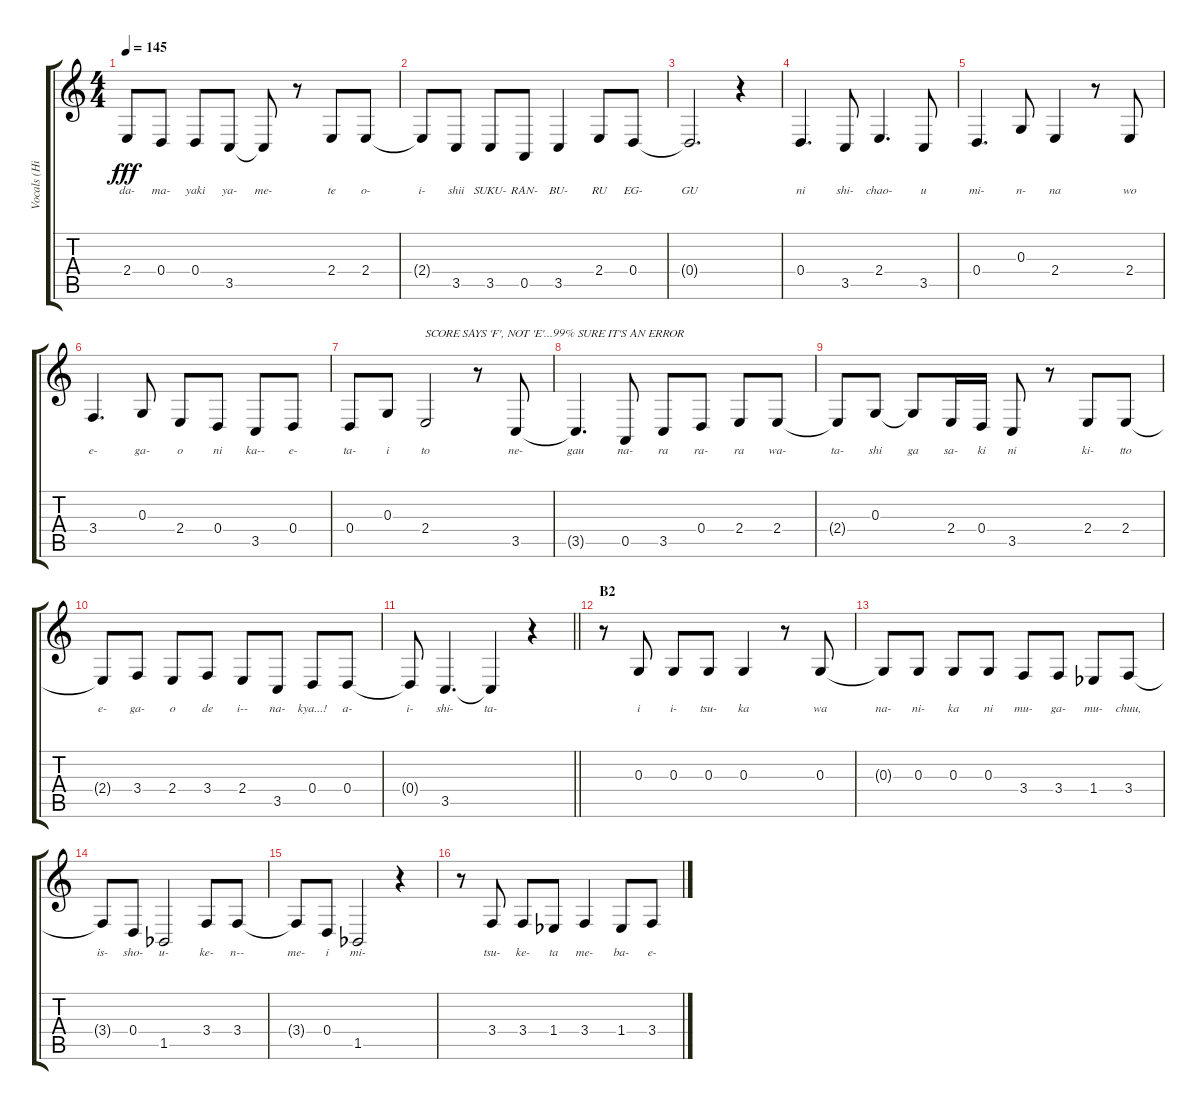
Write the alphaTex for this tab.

\track ("Vocals (Hirasawa Ui)" "Vocals (Hi") {instrument altosax}
\staff {score tabs}
\tuning (E4 B3 G3 D3 A2 E2) {hide}
\ts (4 4)
\tempo 145
\clef g2
\ks c
2.4{t}.8{lyrics (0 "da-") lyrics (1 "") lyrics (2 "") lyrics (3 "") lyrics (4 "") dy fff} 0.4.8{lyrics (0 "ma-") lyrics (1 "") lyrics (2 "") lyrics (3 "") lyrics (4 "")} 0.4.8{lyrics (0 "yaki") lyrics (1 "") lyrics (2 "") lyrics (3 "") lyrics (4 "")} 3.5.8{lyrics (0 "ya-") lyrics (1 "") lyrics (2 "") lyrics (3 "") lyrics (4 "")} 3.5{t}.8{lyrics (0 "me-") lyrics (1 "") lyrics (2 "") lyrics (3 "") lyrics (4 "")} r.8 2.4.8{lyrics (0 "te") lyrics (1 "") lyrics (2 "") lyrics (3 "") lyrics (4 "")} 2.4.8{lyrics (0 "o-") lyrics (1 "") lyrics (2 "") lyrics (3 "") lyrics (4 "")} |
2.4{t}.8{lyrics (0 "i-") lyrics (1 "") lyrics (2 "") lyrics (3 "") lyrics (4 "")} 3.5.8{lyrics (0 "shii") lyrics (1 "") lyrics (2 "") lyrics (3 "") lyrics (4 "")} 3.5.8{lyrics (0 "SUKU-") lyrics (1 "") lyrics (2 "") lyrics (3 "") lyrics (4 "")} 0.5.8{lyrics (0 "RAN-") lyrics (1 "") lyrics (2 "") lyrics (3 "") lyrics (4 "")} 3.5.4{lyrics (0 "BU-") lyrics (1 "") lyrics (2 "") lyrics (3 "") lyrics (4 "")} 2.4.8{lyrics (0 "RU") lyrics (1 "") lyrics (2 "") lyrics (3 "") lyrics (4 "")} 0.4.8{lyrics (0 "EG-") lyrics (1 "") lyrics (2 "") lyrics (3 "") lyrics (4 "")} |
0.4{t}.2{d lyrics (0 "GU") lyrics (1 "") lyrics (2 "") lyrics (3 "") lyrics (4 "")} r.4 |
0.4.4{d lyrics (0 "ni") lyrics (1 "") lyrics (2 "") lyrics (3 "") lyrics (4 "")} 3.5.8{lyrics (0 "shi-") lyrics (1 "") lyrics (2 "") lyrics (3 "") lyrics (4 "")} 2.4.4{d lyrics (0 "chao-") lyrics (1 "") lyrics (2 "") lyrics (3 "") lyrics (4 "")} 3.5.8{lyrics (0 "u") lyrics (1 "") lyrics (2 "") lyrics (3 "") lyrics (4 "")} |
0.4.4{d lyrics (0 "mi-") lyrics (1 "") lyrics (2 "") lyrics (3 "") lyrics (4 "")} 0.3.8{lyrics (0 "n-") lyrics (1 "") lyrics (2 "") lyrics (3 "") lyrics (4 "")} 2.4.4{lyrics (0 "na") lyrics (1 "") lyrics (2 "") lyrics (3 "") lyrics (4 "")} r.8 2.4.8{lyrics (0 "wo") lyrics (1 "") lyrics (2 "") lyrics (3 "") lyrics (4 "")} |
3.4.4{d lyrics (0 "e-") lyrics (1 "") lyrics (2 "") lyrics (3 "") lyrics (4 "")} 0.3.8{lyrics (0 "ga-") lyrics (1 "") lyrics (2 "") lyrics (3 "") lyrics (4 "")} 2.4.8{lyrics (0 "o") lyrics (1 "") lyrics (2 "") lyrics (3 "") lyrics (4 "")} 0.4.8{lyrics (0 "ni") lyrics (1 "") lyrics (2 "") lyrics (3 "") lyrics (4 "")} 3.5.8{lyrics (0 "ka--") lyrics (1 "") lyrics (2 "") lyrics (3 "") lyrics (4 "")} 0.4.8{lyrics (0 "e-") lyrics (1 "") lyrics (2 "") lyrics (3 "") lyrics (4 "")} |
0.4.8{lyrics (0 "ta-") lyrics (1 "") lyrics (2 "") lyrics (3 "") lyrics (4 "")} 0.3.8{lyrics (0 "i") lyrics (1 "") lyrics (2 "") lyrics (3 "") lyrics (4 "")} 2.4.2{txt "SCORE SAYS 'F', NOT 'E'...99% SURE IT'S AN ERROR" lyrics (0 "to") lyrics (1 "") lyrics (2 "") lyrics (3 "") lyrics (4 "")} r.8 3.5.8{lyrics (0 "ne-") lyrics (1 "") lyrics (2 "") lyrics (3 "") lyrics (4 "")} |
3.5{t}.4{d lyrics (0 "gau") lyrics (1 "") lyrics (2 "") lyrics (3 "") lyrics (4 "")} 0.5.8{lyrics (0 "na-") lyrics (1 "") lyrics (2 "") lyrics (3 "") lyrics (4 "")} 3.5.8{lyrics (0 "ra") lyrics (1 "") lyrics (2 "") lyrics (3 "") lyrics (4 "")} 0.4.8{lyrics (0 "ra-") lyrics (1 "") lyrics (2 "") lyrics (3 "") lyrics (4 "")} 2.4.8{lyrics (0 "ra") lyrics (1 "") lyrics (2 "") lyrics (3 "") lyrics (4 "")} 2.4.8{lyrics (0 "wa-") lyrics (1 "") lyrics (2 "") lyrics (3 "") lyrics (4 "")} |
2.4{t}.8{lyrics (0 "ta-") lyrics (1 "") lyrics (2 "") lyrics (3 "") lyrics (4 "")} 0.3.8{lyrics (0 "shi") lyrics (1 "") lyrics (2 "") lyrics (3 "") lyrics (4 "")} 0.3{t}.8{lyrics (0 "ga") lyrics (1 "") lyrics (2 "") lyrics (3 "") lyrics (4 "")} 2.4.16{lyrics (0 "sa-") lyrics (1 "") lyrics (2 "") lyrics (3 "") lyrics (4 "")} 0.4.16{lyrics (0 "ki") lyrics (1 "") lyrics (2 "") lyrics (3 "") lyrics (4 "")} 3.5.8{lyrics (0 "ni") lyrics (1 "") lyrics (2 "") lyrics (3 "") lyrics (4 "")} r.8 2.4.8{lyrics (0 "ki-") lyrics (1 "") lyrics (2 "") lyrics (3 "") lyrics (4 "")} 2.4.8{lyrics (0 "tto") lyrics (1 "") lyrics (2 "") lyrics (3 "") lyrics (4 "")} |
2.4{t}.8{lyrics (0 "e-") lyrics (1 "") lyrics (2 "") lyrics (3 "") lyrics (4 "")} 3.4.8{lyrics (0 "ga-") lyrics (1 "") lyrics (2 "") lyrics (3 "") lyrics (4 "")} 2.4.8{lyrics (0 "o") lyrics (1 "") lyrics (2 "") lyrics (3 "") lyrics (4 "")} 3.4.8{lyrics (0 "de") lyrics (1 "") lyrics (2 "") lyrics (3 "") lyrics (4 "")} 2.4.8{lyrics (0 "i--") lyrics (1 "") lyrics (2 "") lyrics (3 "") lyrics (4 "")} 3.5.8{lyrics (0 "na-") lyrics (1 "") lyrics (2 "") lyrics (3 "") lyrics (4 "")} 0.4.8{lyrics (0 "kya...!") lyrics (1 "") lyrics (2 "") lyrics (3 "") lyrics (4 "")} 0.4.8{lyrics (0 "a-") lyrics (1 "") lyrics (2 "") lyrics (3 "") lyrics (4 "")} |
\barLineRight lightlight
0.4{t}.8{lyrics (0 "i-") lyrics (1 "") lyrics (2 "") lyrics (3 "") lyrics (4 "")} 3.5.4{d lyrics (0 "shi-") lyrics (1 "") lyrics (2 "") lyrics (3 "") lyrics (4 "")} 3.5{t}.4{lyrics (0 "ta-") lyrics (1 "") lyrics (2 "") lyrics (3 "") lyrics (4 "")} r.4 |
\section ("" "B2")
r.8 0.3.8{lyrics (0 "i") lyrics (1 "") lyrics (2 "") lyrics (3 "") lyrics (4 "")} 0.3.8{lyrics (0 "i-") lyrics (1 "") lyrics (2 "") lyrics (3 "") lyrics (4 "")} 0.3.8{lyrics (0 "tsu-") lyrics (1 "") lyrics (2 "") lyrics (3 "") lyrics (4 "")} 0.3.4{lyrics (0 "ka") lyrics (1 "") lyrics (2 "") lyrics (3 "") lyrics (4 "")} r.8 0.3.8{lyrics (0 "wa") lyrics (1 "") lyrics (2 "") lyrics (3 "") lyrics (4 "")} |
0.3{t}.8{lyrics (0 "na-") lyrics (1 "") lyrics (2 "") lyrics (3 "") lyrics (4 "")} 0.3.8{lyrics (0 "ni-") lyrics (1 "") lyrics (2 "") lyrics (3 "") lyrics (4 "")} 0.3.8{lyrics (0 "ka") lyrics (1 "") lyrics (2 "") lyrics (3 "") lyrics (4 "")} 0.3.8{lyrics (0 "ni") lyrics (1 "") lyrics (2 "") lyrics (3 "") lyrics (4 "")} 3.4.8{lyrics (0 "mu-") lyrics (1 "") lyrics (2 "") lyrics (3 "") lyrics (4 "")} 3.4.8{lyrics (0 "ga-") lyrics (1 "") lyrics (2 "") lyrics (3 "") lyrics (4 "")} 1.4{acc b}.8{lyrics (0 "mu-") lyrics (1 "") lyrics (2 "") lyrics (3 "") lyrics (4 "")} 3.4.8{lyrics (0 "chuu,") lyrics (1 "") lyrics (2 "") lyrics (3 "") lyrics (4 "")} |
3.4{t}.8{lyrics (0 "is-") lyrics (1 "") lyrics (2 "") lyrics (3 "") lyrics (4 "")} 0.4.8{lyrics (0 "sho-") lyrics (1 "") lyrics (2 "") lyrics (3 "") lyrics (4 "")} 1.5{acc b}.2{lyrics (0 "u-") lyrics (1 "") lyrics (2 "") lyrics (3 "") lyrics (4 "")} 3.4.8{lyrics (0 "ke-") lyrics (1 "") lyrics (2 "") lyrics (3 "") lyrics (4 "")} 3.4.8{lyrics (0 "n--") lyrics (1 "") lyrics (2 "") lyrics (3 "") lyrics (4 "")} |
3.4{t}.8{lyrics (0 "me-") lyrics (1 "") lyrics (2 "") lyrics (3 "") lyrics (4 "")} 0.4.8{lyrics (0 "i") lyrics (1 "") lyrics (2 "") lyrics (3 "") lyrics (4 "")} 1.5{acc b}.2{lyrics (0 "mi-") lyrics (1 "") lyrics (2 "") lyrics (3 "") lyrics (4 "")} r.4 |
r.8 3.4.8{lyrics (0 "tsu-") lyrics (1 "") lyrics (2 "") lyrics (3 "") lyrics (4 "")} 3.4.8{lyrics (0 "ke-") lyrics (1 "") lyrics (2 "") lyrics (3 "") lyrics (4 "")} 1.4{acc b}.8{lyrics (0 "ta") lyrics (1 "") lyrics (2 "") lyrics (3 "") lyrics (4 "")} 3.4.4{lyrics (0 "me-") lyrics (1 "") lyrics (2 "") lyrics (3 "") lyrics (4 "")} 1.4{acc b}.8{lyrics (0 "ba-") lyrics (1 "") lyrics (2 "") lyrics (3 "") lyrics (4 "")} 3.4.8{lyrics (0 "e-") lyrics (1 "") lyrics (2 "") lyrics (3 "") lyrics (4 "")}
